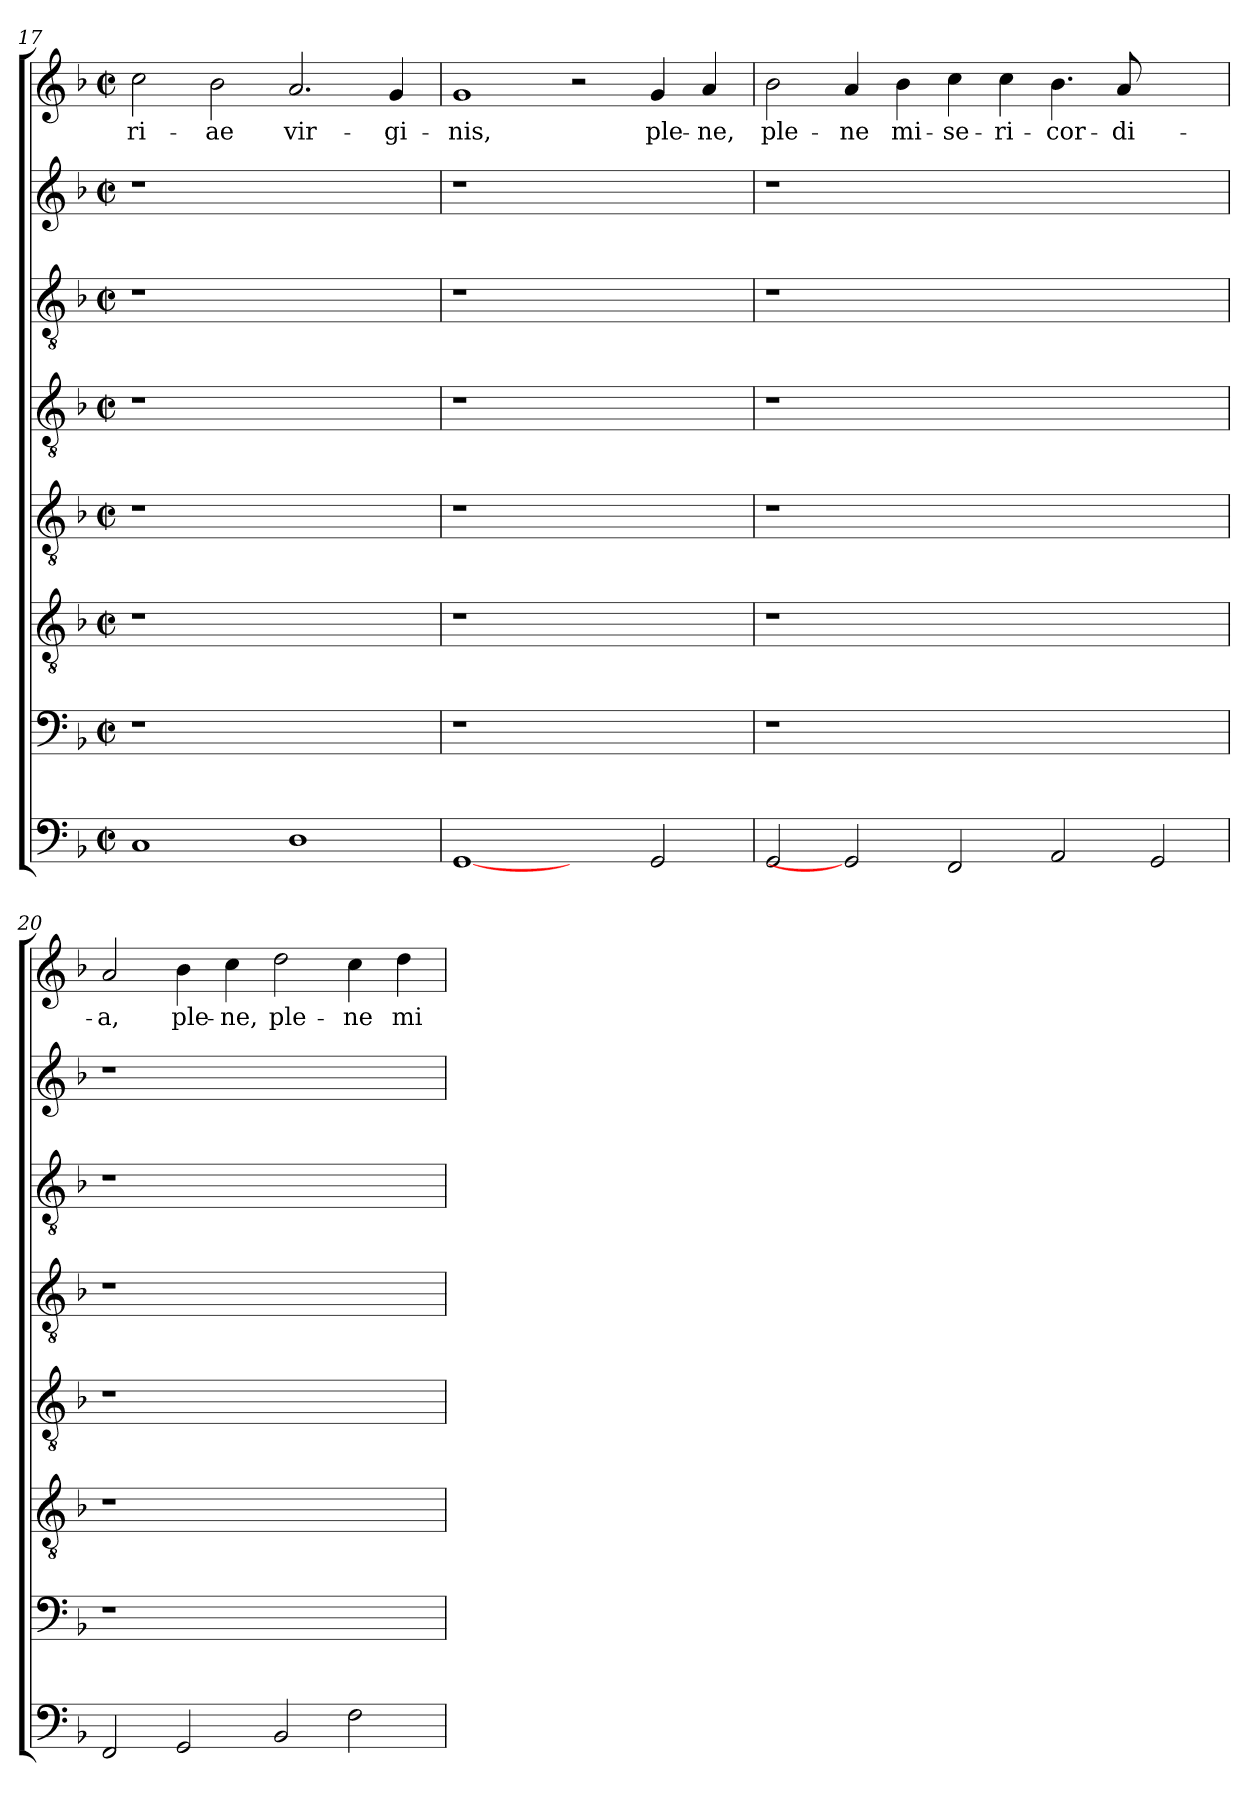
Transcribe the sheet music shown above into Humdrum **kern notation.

**kern	**kern	**kern	**kern	**kern	**kern	**kern	**kern	**text
*part8	*part7	*part6	*part5	*part4	*part3	*part2	*part1	*part1
*staff8	*staff7	*staff6	*staff5	*staff4	*staff3	*staff2	*staff1	*staff1
*clefF4	*clefF4	*clefGv2	*clefGv2	*clefGv2	*clefGv2	*clefG2	*clefG2	*
*k[b-]	*k[b-]	*k[b-]	*k[b-]	*k[b-]	*k[b-]	*k[b-]	*k[b-]	*
*F:	*F:	*F:	*F:	*F:	*F:	*F:	*F:	*
*M2/2	*M2/2	*M2/2	*M2/2	*M2/2	*M2/2	*M2/2	*M2/2	*
*met(c|)	*met(c|)	*met(c|)	*met(c|)	*met(c|)	*met(c|)	*met(c|)	*met(c|)	*
=17	=17	=17	=17	=17	=17	=17	=17	=17
1C	1r	1r	1r	1r	1r	1r	2cc\	-ri-
.	.	.	.	.	.	.	2b-\	-ae
1D	1ryy	1ryy	1ryy	1ryy	1ryy	1ryy	2.a/	vir-
.	.	.	.	.	.	.	4g/	-gi-
=18	=18	=18	=18	=18	=18	=18	=18	=18
[1GG	1r	1r	1r	1r	1r	1r	1g	-nis,
2ryy	1ryy	1ryy	1ryy	1ryy	1ryy	1ryy	2r	.
2GG/	.	.	.	.	.	.	4g/	ple-
.	.	.	.	.	.	.	4a/	-ne,
!!LO:LB:g=z
=19	=19	=19	=19	=19	=19	=19	=19	=19
2GG/	1r	1r	1r	1r	1r	1r	2b-\	ple-
2GG]	.	.	.	.	.	.	4a/	-ne
.	.	.	.	.	.	.	4b-\	mi-
2FF/	1.ryy	1.ryy	1.ryy	1.ryy	1.ryy	1.ryy	4cc\	-se-
.	.	.	.	.	.	.	4cc\	-ri-
2AA/	.	.	.	.	.	.	4.b-\	-cor-
.	.	.	.	.	.	.	8a/	-di-
2GG/	.	.	.	.	.	.	2ryy	.
=20	=20	=20	=20	=20	=20	=20	=20	=20
2FF/	1r	1r	1r	1r	1r	1r	2a/	-a,
2GG/	.	.	.	.	.	.	4b-\	ple-
.	.	.	.	.	.	.	4cc\	-ne,
2BB-/	1ryy	1ryy	1ryy	1ryy	1ryy	1ryy	2dd\	ple-
2F\	.	.	.	.	.	.	4cc\	-ne
.	.	.	.	.	.	.	4dd\	mi-
=	=	=	=	=	=	=	=	=
*-	*-	*-	*-	*-	*-	*-	*-	*-
